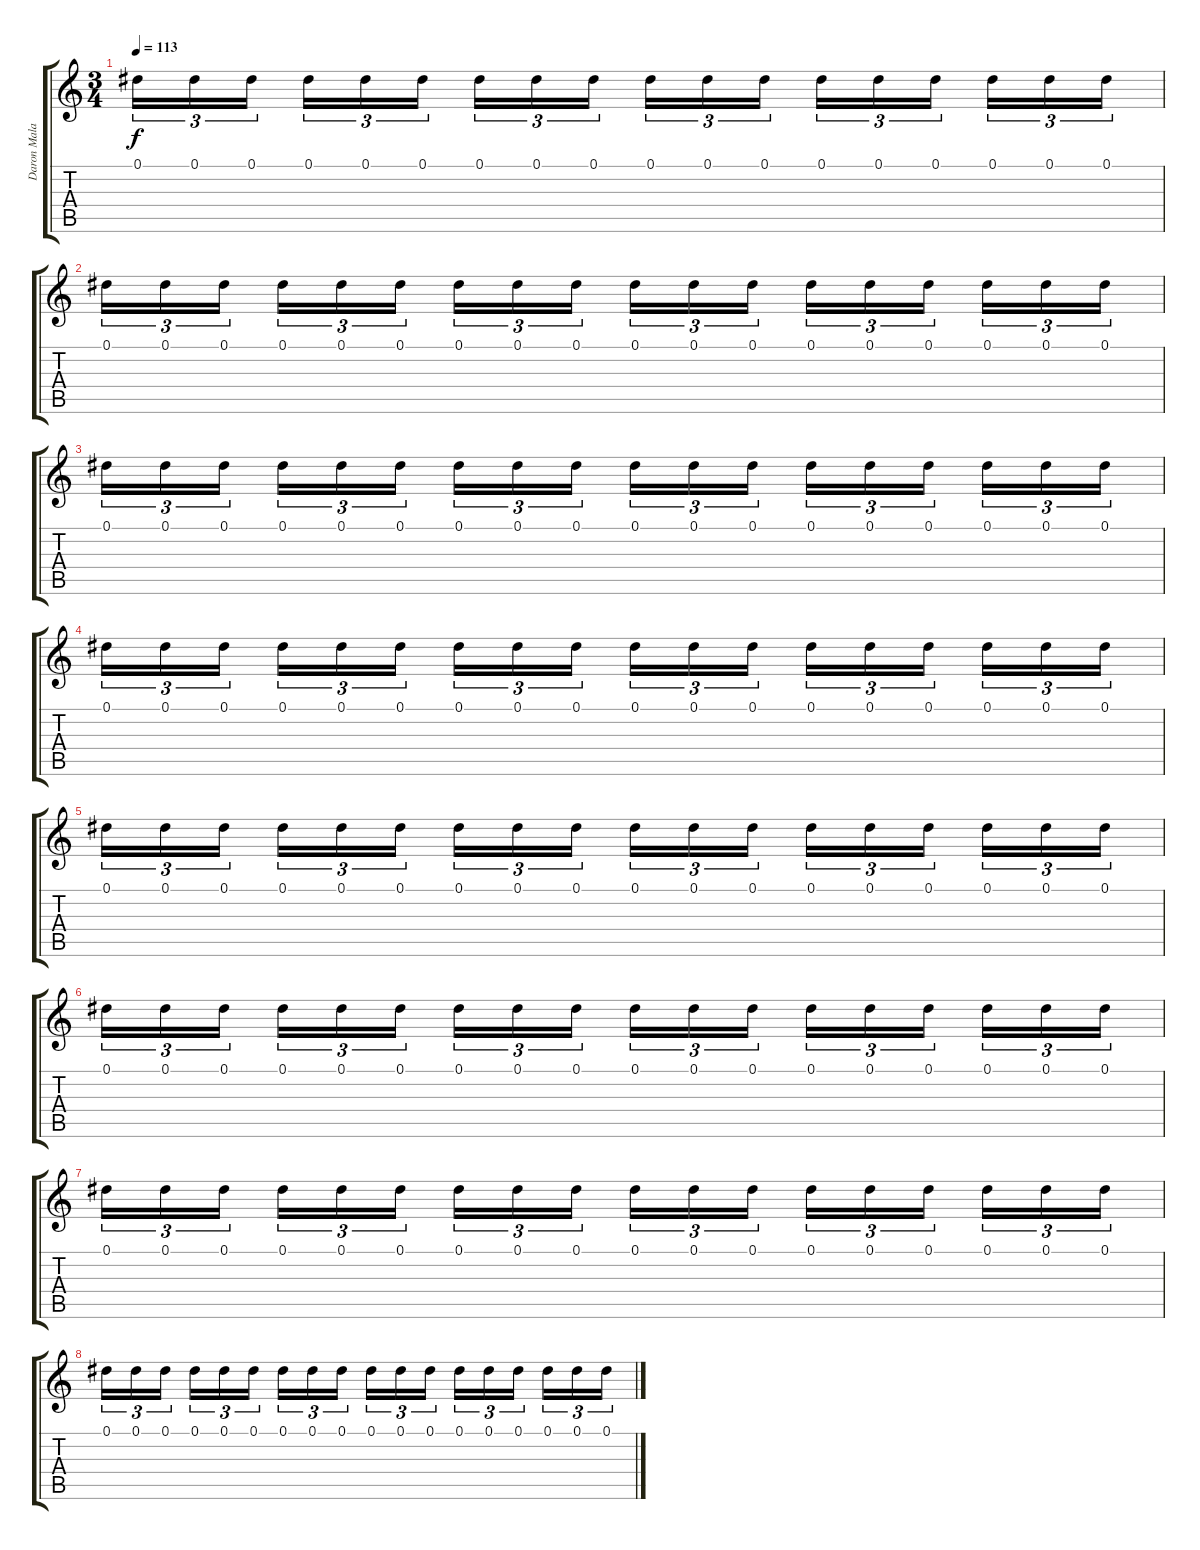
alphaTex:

\track ("Daron Malakian III" "Daron Mala") {instrument electricguitarclean}
\staff {score tabs}
\tuning (Eb4 Bb3 Gb3 Db3 Ab2 Eb2) {hide}
\ts (3 4)
\tempo 113
\clef g2
\ks c
0.1.16{tu (3 2) dy f} 0.1.16{tu (3 2)} 0.1.16{tu (3 2) beam splitsecondary} 0.1.16{tu (3 2)} 0.1.16{tu (3 2)} 0.1.16{tu (3 2)} 0.1.16{tu (3 2)} 0.1.16{tu (3 2)} 0.1.16{tu (3 2) beam splitsecondary} 0.1.16{tu (3 2)} 0.1.16{tu (3 2)} 0.1.16{tu (3 2)} 0.1.16{tu (3 2)} 0.1.16{tu (3 2)} 0.1.16{tu (3 2) beam splitsecondary} 0.1.16{tu (3 2)} 0.1.16{tu (3 2)} 0.1.16{tu (3 2)} |
0.1.16{tu (3 2)} 0.1.16{tu (3 2)} 0.1.16{tu (3 2) beam splitsecondary} 0.1.16{tu (3 2)} 0.1.16{tu (3 2)} 0.1.16{tu (3 2)} 0.1.16{tu (3 2)} 0.1.16{tu (3 2)} 0.1.16{tu (3 2) beam splitsecondary} 0.1.16{tu (3 2)} 0.1.16{tu (3 2)} 0.1.16{tu (3 2)} 0.1.16{tu (3 2)} 0.1.16{tu (3 2)} 0.1.16{tu (3 2) beam splitsecondary} 0.1.16{tu (3 2)} 0.1.16{tu (3 2)} 0.1.16{tu (3 2)} |
0.1.16{tu (3 2)} 0.1.16{tu (3 2)} 0.1.16{tu (3 2) beam splitsecondary} 0.1.16{tu (3 2)} 0.1.16{tu (3 2)} 0.1.16{tu (3 2)} 0.1.16{tu (3 2)} 0.1.16{tu (3 2)} 0.1.16{tu (3 2) beam splitsecondary} 0.1.16{tu (3 2)} 0.1.16{tu (3 2)} 0.1.16{tu (3 2)} 0.1.16{tu (3 2)} 0.1.16{tu (3 2)} 0.1.16{tu (3 2) beam splitsecondary} 0.1.16{tu (3 2)} 0.1.16{tu (3 2)} 0.1.16{tu (3 2)} |
0.1.16{tu (3 2)} 0.1.16{tu (3 2)} 0.1.16{tu (3 2) beam splitsecondary} 0.1.16{tu (3 2)} 0.1.16{tu (3 2)} 0.1.16{tu (3 2)} 0.1.16{tu (3 2)} 0.1.16{tu (3 2)} 0.1.16{tu (3 2) beam splitsecondary} 0.1.16{tu (3 2)} 0.1.16{tu (3 2)} 0.1.16{tu (3 2)} 0.1.16{tu (3 2)} 0.1.16{tu (3 2)} 0.1.16{tu (3 2) beam splitsecondary} 0.1.16{tu (3 2)} 0.1.16{tu (3 2)} 0.1.16{tu (3 2)} |
0.1.16{tu (3 2)} 0.1.16{tu (3 2)} 0.1.16{tu (3 2) beam splitsecondary} 0.1.16{tu (3 2)} 0.1.16{tu (3 2)} 0.1.16{tu (3 2)} 0.1.16{tu (3 2)} 0.1.16{tu (3 2)} 0.1.16{tu (3 2) beam splitsecondary} 0.1.16{tu (3 2)} 0.1.16{tu (3 2)} 0.1.16{tu (3 2)} 0.1.16{tu (3 2)} 0.1.16{tu (3 2)} 0.1.16{tu (3 2) beam splitsecondary} 0.1.16{tu (3 2)} 0.1.16{tu (3 2)} 0.1.16{tu (3 2)} |
0.1.16{tu (3 2)} 0.1.16{tu (3 2)} 0.1.16{tu (3 2) beam splitsecondary} 0.1.16{tu (3 2)} 0.1.16{tu (3 2)} 0.1.16{tu (3 2)} 0.1.16{tu (3 2)} 0.1.16{tu (3 2)} 0.1.16{tu (3 2) beam splitsecondary} 0.1.16{tu (3 2)} 0.1.16{tu (3 2)} 0.1.16{tu (3 2)} 0.1.16{tu (3 2)} 0.1.16{tu (3 2)} 0.1.16{tu (3 2) beam splitsecondary} 0.1.16{tu (3 2)} 0.1.16{tu (3 2)} 0.1.16{tu (3 2)} |
0.1.16{tu (3 2)} 0.1.16{tu (3 2)} 0.1.16{tu (3 2) beam splitsecondary} 0.1.16{tu (3 2)} 0.1.16{tu (3 2)} 0.1.16{tu (3 2)} 0.1.16{tu (3 2)} 0.1.16{tu (3 2)} 0.1.16{tu (3 2) beam splitsecondary} 0.1.16{tu (3 2)} 0.1.16{tu (3 2)} 0.1.16{tu (3 2)} 0.1.16{tu (3 2)} 0.1.16{tu (3 2)} 0.1.16{tu (3 2) beam splitsecondary} 0.1.16{tu (3 2)} 0.1.16{tu (3 2)} 0.1.16{tu (3 2)} |
0.1.16{tu (3 2)} 0.1.16{tu (3 2)} 0.1.16{tu (3 2) beam splitsecondary} 0.1.16{tu (3 2)} 0.1.16{tu (3 2)} 0.1.16{tu (3 2)} 0.1.16{tu (3 2)} 0.1.16{tu (3 2)} 0.1.16{tu (3 2) beam splitsecondary} 0.1.16{tu (3 2)} 0.1.16{tu (3 2)} 0.1.16{tu (3 2)} 0.1.16{tu (3 2)} 0.1.16{tu (3 2)} 0.1.16{tu (3 2) beam splitsecondary} 0.1.16{tu (3 2)} 0.1.16{tu (3 2)} 0.1.16{tu (3 2)}
